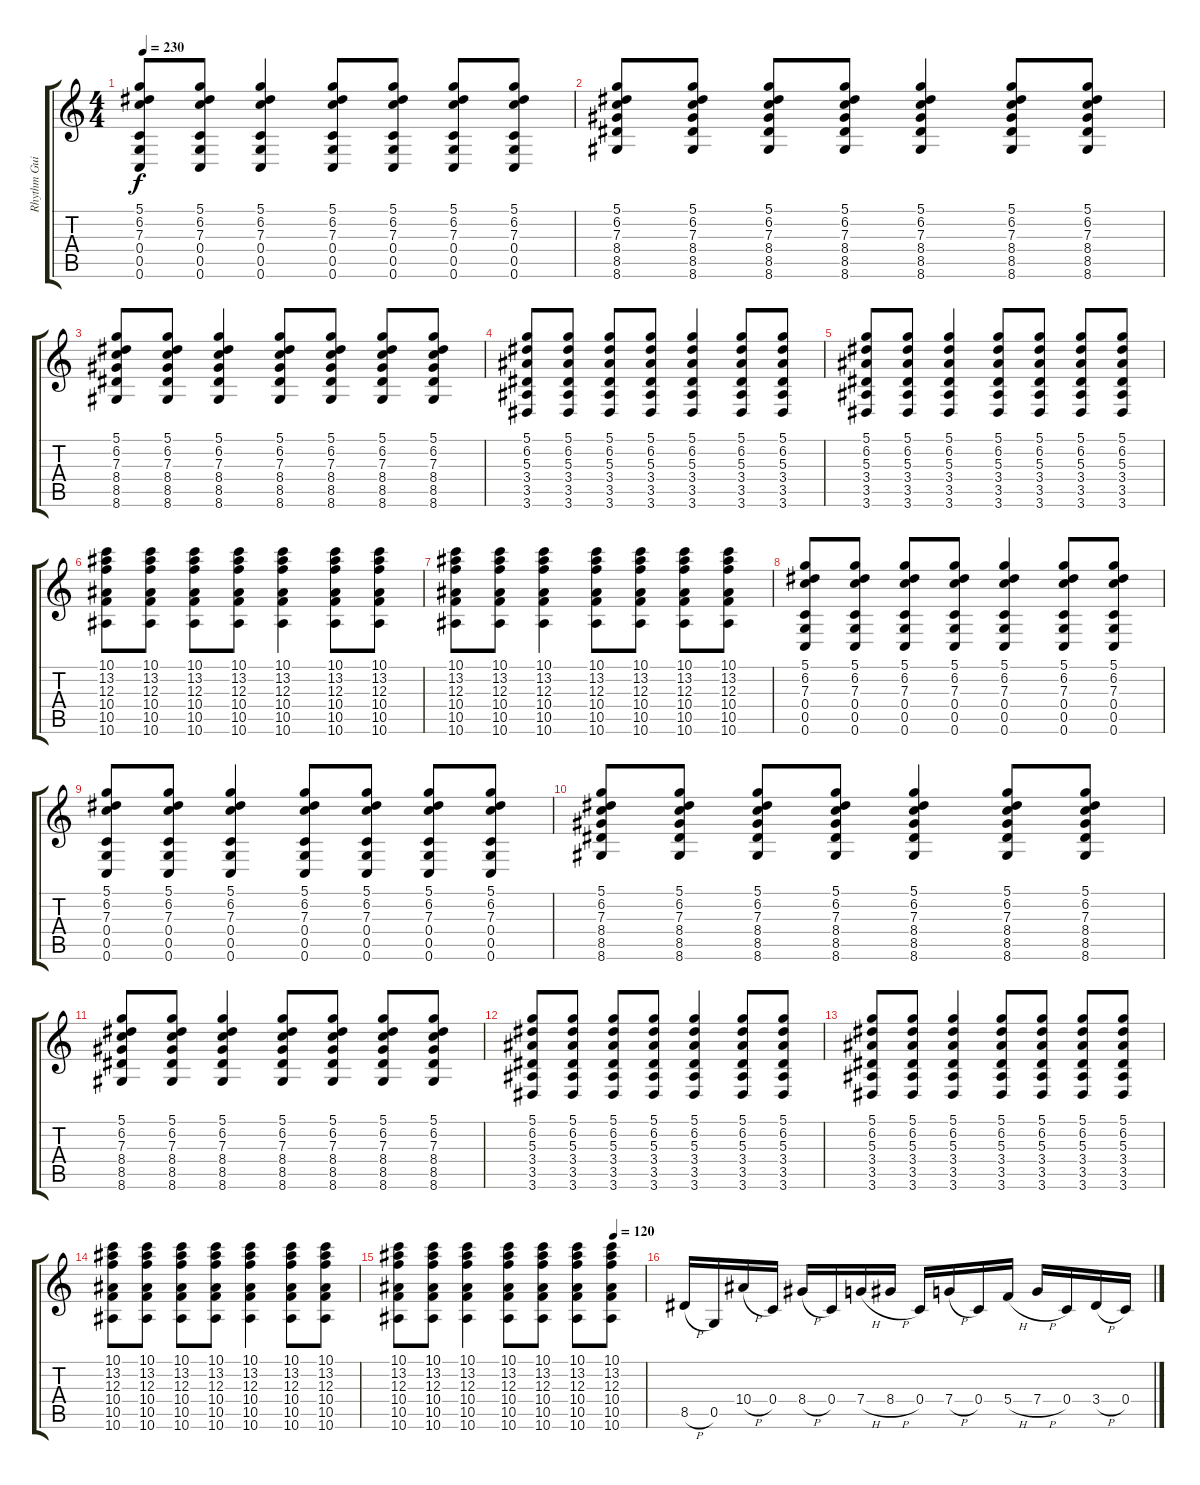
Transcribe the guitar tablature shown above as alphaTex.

\track ("Rhythm Guitar 2" "Rhythm Gui") {instrument distortionguitar}
\staff {score tabs}
\tuning (D4 A3 F3 C3 G2 C2) {hide}
\ts (4 4)
\tempo 230
\clef g2
\ks c
(5.1 6.2 7.3 0.4 0.5 0.6).8{dy f} (5.1 6.2 7.3 0.4 0.5 0.6).8 (5.1 6.2 7.3 0.4 0.5 0.6).4 (5.1 6.2 7.3 0.4 0.5 0.6).8 (5.1 6.2 7.3 0.4 0.5 0.6).8 (5.1 6.2 7.3 0.4 0.5 0.6).8 (5.1 6.2 7.3 0.4 0.5 0.6).8 |
(5.1 6.2 7.3 8.4 8.5 8.6).8 (5.1 6.2 7.3 8.4 8.5 8.6).8 (5.1 6.2 7.3 8.4 8.5 8.6).8 (5.1 6.2 7.3 8.4 8.5 8.6).8 (5.1 6.2 7.3 8.4 8.5 8.6).4 (5.1 6.2 7.3 8.4 8.5 8.6).8 (5.1 6.2 7.3 8.4 8.5 8.6).8 |
(5.1 6.2 7.3 8.4 8.5 8.6).8 (5.1 6.2 7.3 8.4 8.5 8.6).8 (5.1 6.2 7.3 8.4 8.5 8.6).4 (5.1 6.2 7.3 8.4 8.5 8.6).8 (5.1 6.2 7.3 8.4 8.5 8.6).8 (5.1 6.2 7.3 8.4 8.5 8.6).8 (5.1 6.2 7.3 8.4 8.5 8.6).8 |
(5.1 6.2 5.3 3.4 3.5 3.6).8 (5.1 6.2 5.3 3.4 3.5 3.6).8 (5.1 6.2 5.3 3.4 3.5 3.6).8 (5.1 6.2 5.3 3.4 3.5 3.6).8 (5.1 6.2 5.3 3.4 3.5 3.6).4 (5.1 6.2 5.3 3.4 3.5 3.6).8 (5.1 6.2 5.3 3.4 3.5 3.6).8 |
(5.1 6.2 5.3 3.4 3.5 3.6).8 (5.1 6.2 5.3 3.4 3.5 3.6).8 (5.1 6.2 5.3 3.4 3.5 3.6).4 (5.1 6.2 5.3 3.4 3.5 3.6).8 (5.1 6.2 5.3 3.4 3.5 3.6).8 (5.1 6.2 5.3 3.4 3.5 3.6).8 (5.1 6.2 5.3 3.4 3.5 3.6).8 |
(10.1 13.2 12.3 10.4 10.5 10.6).8 (10.1 13.2 12.3 10.4 10.5 10.6).8 (10.1 13.2 12.3 10.4 10.5 10.6).8 (10.1 13.2 12.3 10.4 10.5 10.6).8 (10.1 13.2 12.3 10.4 10.5 10.6).4 (10.1 13.2 12.3 10.4 10.5 10.6).8 (10.1 13.2 12.3 10.4 10.5 10.6).8 |
(10.1 13.2 12.3 10.4 10.5 10.6).8 (10.1 13.2 12.3 10.4 10.5 10.6).8 (10.1 13.2 12.3 10.4 10.5 10.6).4 (10.1 13.2 12.3 10.4 10.5 10.6).8 (10.1 13.2 12.3 10.4 10.5 10.6).8 (10.1 13.2 12.3 10.4 10.5 10.6).8 (10.1 13.2 12.3 10.4 10.5 10.6).8 |
(5.1 6.2 7.3 0.4 0.5 0.6).8 (5.1 6.2 7.3 0.4 0.5 0.6).8 (5.1 6.2 7.3 0.4 0.5 0.6).8 (5.1 6.2 7.3 0.4 0.5 0.6).8 (5.1 6.2 7.3 0.4 0.5 0.6).4 (5.1 6.2 7.3 0.4 0.5 0.6).8 (5.1 6.2 7.3 0.4 0.5 0.6).8 |
(5.1 6.2 7.3 0.4 0.5 0.6).8 (5.1 6.2 7.3 0.4 0.5 0.6).8 (5.1 6.2 7.3 0.4 0.5 0.6).4 (5.1 6.2 7.3 0.4 0.5 0.6).8 (5.1 6.2 7.3 0.4 0.5 0.6).8 (5.1 6.2 7.3 0.4 0.5 0.6).8 (5.1 6.2 7.3 0.4 0.5 0.6).8 |
(5.1 6.2 7.3 8.4 8.5 8.6).8 (5.1 6.2 7.3 8.4 8.5 8.6).8 (5.1 6.2 7.3 8.4 8.5 8.6).8 (5.1 6.2 7.3 8.4 8.5 8.6).8 (5.1 6.2 7.3 8.4 8.5 8.6).4 (5.1 6.2 7.3 8.4 8.5 8.6).8 (5.1 6.2 7.3 8.4 8.5 8.6).8 |
(5.1 6.2 7.3 8.4 8.5 8.6).8 (5.1 6.2 7.3 8.4 8.5 8.6).8 (5.1 6.2 7.3 8.4 8.5 8.6).4 (5.1 6.2 7.3 8.4 8.5 8.6).8 (5.1 6.2 7.3 8.4 8.5 8.6).8 (5.1 6.2 7.3 8.4 8.5 8.6).8 (5.1 6.2 7.3 8.4 8.5 8.6).8 |
(5.1 6.2 5.3 3.4 3.5 3.6).8 (5.1 6.2 5.3 3.4 3.5 3.6).8 (5.1 6.2 5.3 3.4 3.5 3.6).8 (5.1 6.2 5.3 3.4 3.5 3.6).8 (5.1 6.2 5.3 3.4 3.5 3.6).4 (5.1 6.2 5.3 3.4 3.5 3.6).8 (5.1 6.2 5.3 3.4 3.5 3.6).8 |
(5.1 6.2 5.3 3.4 3.5 3.6).8 (5.1 6.2 5.3 3.4 3.5 3.6).8 (5.1 6.2 5.3 3.4 3.5 3.6).4 (5.1 6.2 5.3 3.4 3.5 3.6).8 (5.1 6.2 5.3 3.4 3.5 3.6).8 (5.1 6.2 5.3 3.4 3.5 3.6).8 (5.1 6.2 5.3 3.4 3.5 3.6).8 |
(10.1 13.2 12.3 10.4 10.5 10.6).8 (10.1 13.2 12.3 10.4 10.5 10.6).8 (10.1 13.2 12.3 10.4 10.5 10.6).8 (10.1 13.2 12.3 10.4 10.5 10.6).8 (10.1 13.2 12.3 10.4 10.5 10.6).4 (10.1 13.2 12.3 10.4 10.5 10.6).8 (10.1 13.2 12.3 10.4 10.5 10.6).8 |
\tempo (120 0.875)
(10.1 13.2 12.3 10.4 10.5 10.6).8 (10.1 13.2 12.3 10.4 10.5 10.6).8 (10.1 13.2 12.3 10.4 10.5 10.6).4 (10.1 13.2 12.3 10.4 10.5 10.6).8 (10.1 13.2 12.3 10.4 10.5 10.6).8 (10.1 13.2 12.3 10.4 10.5 10.6).8 (10.1 13.2 12.3 10.4 10.5 10.6).8 |
8.5{h}.16{volume 16} 0.5.16 10.4{h}.16 0.4.16 8.4{h}.16 0.4.16 7.4{h}.16 8.4{h}.16 0.4.16 7.4{h}.16 0.4.16 5.4{h}.16 7.4{h}.16 0.4.16 3.4{h}.16 0.4.16
